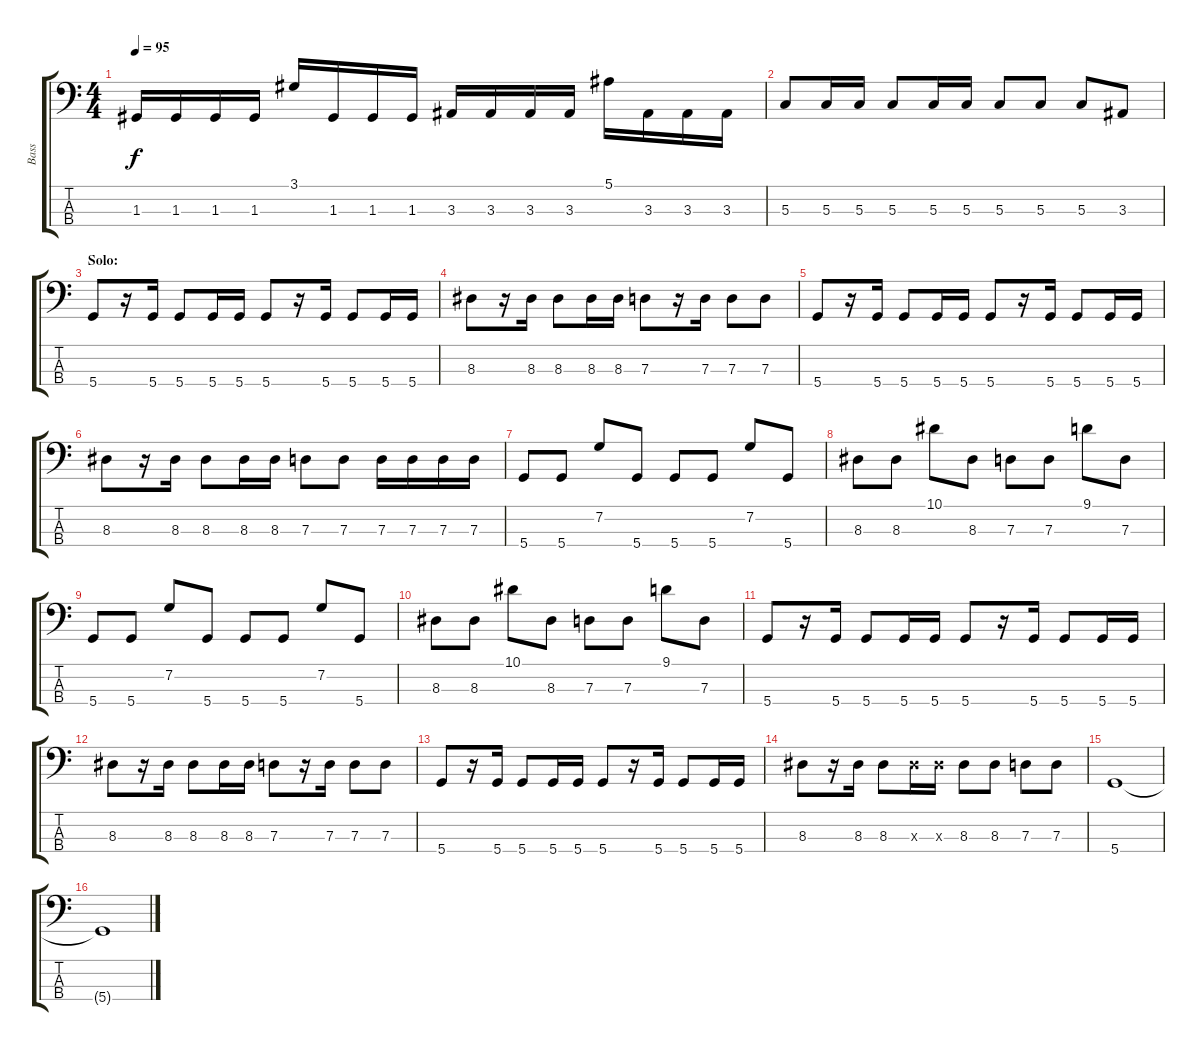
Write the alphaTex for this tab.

\track ("Bass" "Bass") {instrument fretlessbass}
\staff {score tabs}
\tuning (F2 C2 G1 D1) {hide}
\ts (4 4)
\tempo 95
\clef f4
\ks c
1.3.16{dy f} 1.3.16 1.3.16 1.3.16 3.1.16 1.3.16 1.3.16 1.3.16 3.3.16 3.3.16 3.3.16 3.3.16 5.1.16 3.3.16 3.3.16 3.3.16 |
5.3.8 5.3.16 5.3.16 5.3.8 5.3.16 5.3.16 5.3.8 5.3.8 5.3.8 3.3.8 |
\section ("" "Solo:")
5.4.8 r.16 5.4.16 5.4.8 5.4.16 5.4.16 5.4.8 r.16 5.4.16 5.4.8 5.4.16 5.4.16 |
8.3.8 r.16 8.3.16 8.3.8 8.3.16 8.3.16 7.3.8 r.16 7.3.16 7.3.8 7.3.8 |
5.4.8 r.16 5.4.16 5.4.8 5.4.16 5.4.16 5.4.8 r.16 5.4.16 5.4.8 5.4.16 5.4.16 |
8.3.8 r.16 8.3.16 8.3.8 8.3.16 8.3.16 7.3.8 7.3.8 7.3.16 7.3.16 7.3.16 7.3.16 |
5.4.8 5.4.8 7.2.8 5.4.8 5.4.8 5.4.8 7.2.8 5.4.8 |
8.3.8 8.3.8 10.1.8 8.3.8 7.3.8 7.3.8 9.1.8 7.3.8 |
5.4.8 5.4.8 7.2.8 5.4.8 5.4.8 5.4.8 7.2.8 5.4.8 |
8.3.8 8.3.8 10.1.8 8.3.8 7.3.8 7.3.8 9.1.8 7.3.8 |
5.4.8 r.16 5.4.16 5.4.8 5.4.16 5.4.16 5.4.8 r.16 5.4.16 5.4.8 5.4.16 5.4.16 |
8.3.8 r.16 8.3.16 8.3.8 8.3.16 8.3.16 7.3.8 r.16 7.3.16 7.3.8 7.3.8 |
5.4.8 r.16 5.4.16 5.4.8 5.4.16 5.4.16 5.4.8 r.16 5.4.16 5.4.8 5.4.16 5.4.16 |
8.3.8 r.16 8.3.16 8.3.8 8.3{x}.16 8.3{x}.16 8.3.8 8.3.8 7.3.8 7.3.8 |
5.4.1 |
5.4{t}.1
